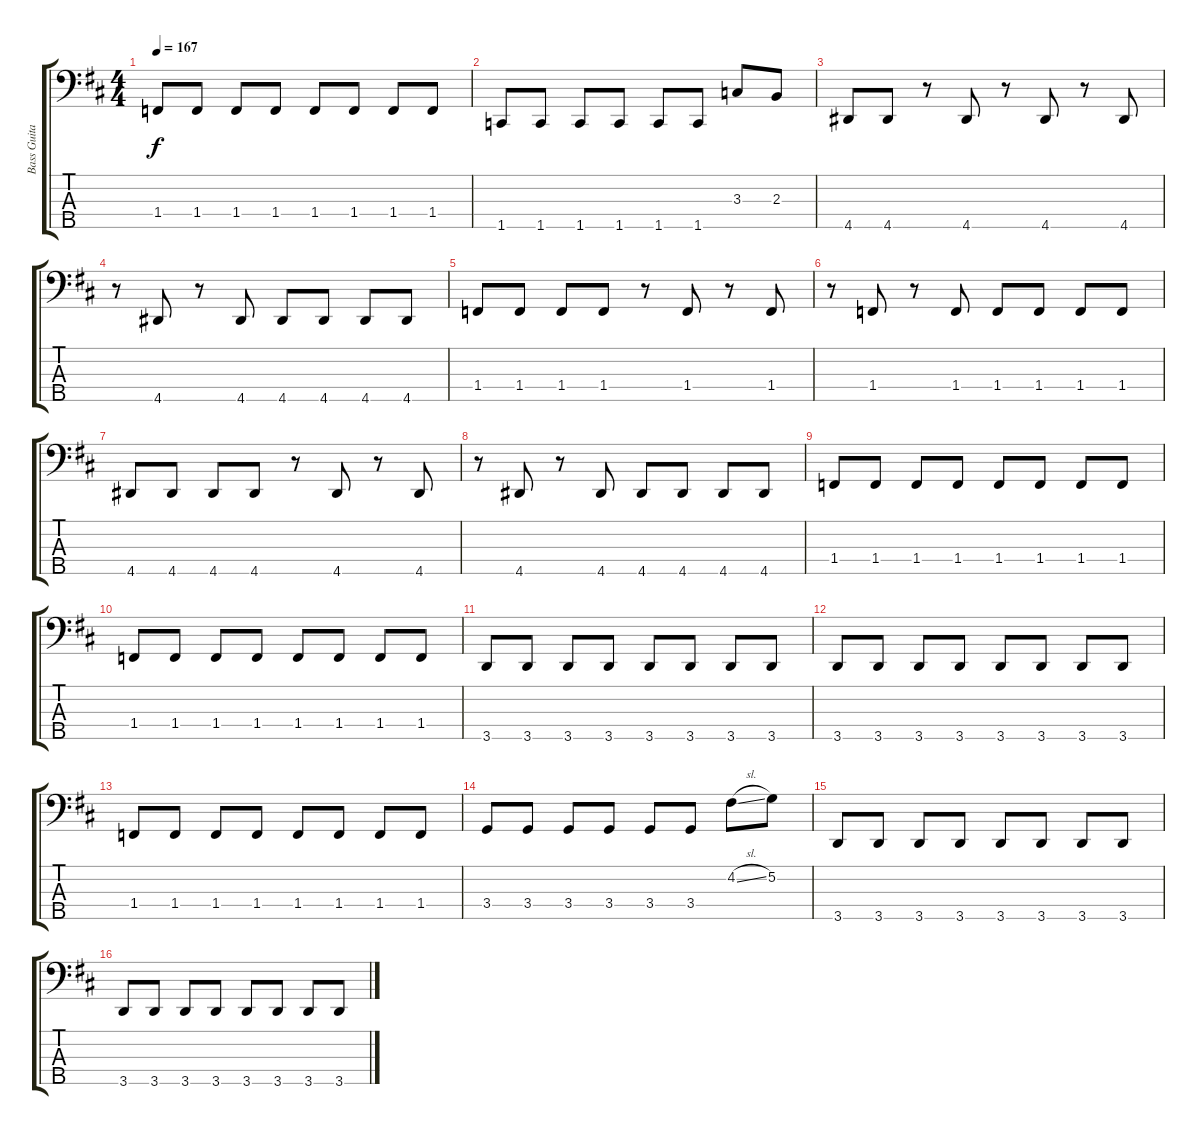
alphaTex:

\track ("Bass Guitar" "Bass Guita") {instrument electricbassfinger}
\staff {score tabs}
\tuning (G2 D2 A1 E1 B0) {hide}
\ts (4 4)
\tempo 167
\clef f4
\ks d
1.4.8{dy f} 1.4.8 1.4.8 1.4.8 1.4.8 1.4.8 1.4.8 1.4.8 |
1.5.8 1.5.8 1.5.8 1.5.8 1.5.8 1.5.8 3.3.8 2.3.8 |
4.5.8 4.5.8 r.8 4.5.8 r.8 4.5.8 r.8 4.5.8 |
r.8 4.5.8 r.8 4.5.8 4.5.8 4.5.8 4.5.8 4.5.8 |
1.4.8 1.4.8 1.4.8 1.4.8 r.8 1.4.8 r.8 1.4.8 |
r.8 1.4.8 r.8 1.4.8 1.4.8 1.4.8 1.4.8 1.4.8 |
4.5.8 4.5.8 4.5.8 4.5.8 r.8 4.5.8 r.8 4.5.8 |
r.8 4.5.8 r.8 4.5.8 4.5.8 4.5.8 4.5.8 4.5.8 |
1.4.8 1.4.8 1.4.8 1.4.8 1.4.8 1.4.8 1.4.8 1.4.8 |
1.4.8 1.4.8 1.4.8 1.4.8 1.4.8 1.4.8 1.4.8 1.4.8 |
3.5.8 3.5.8 3.5.8 3.5.8 3.5.8 3.5.8 3.5.8 3.5.8 |
3.5.8 3.5.8 3.5.8 3.5.8 3.5.8 3.5.8 3.5.8 3.5.8 |
1.4.8 1.4.8 1.4.8 1.4.8 1.4.8 1.4.8 1.4.8 1.4.8 |
3.4.8 3.4.8 3.4.8 3.4.8 3.4.8 3.4.8 4.2{sl}.8 5.2.8 |
3.5.8 3.5.8 3.5.8 3.5.8 3.5.8 3.5.8 3.5.8 3.5.8 |
3.5.8 3.5.8 3.5.8 3.5.8 3.5.8 3.5.8 3.5.8 3.5.8
